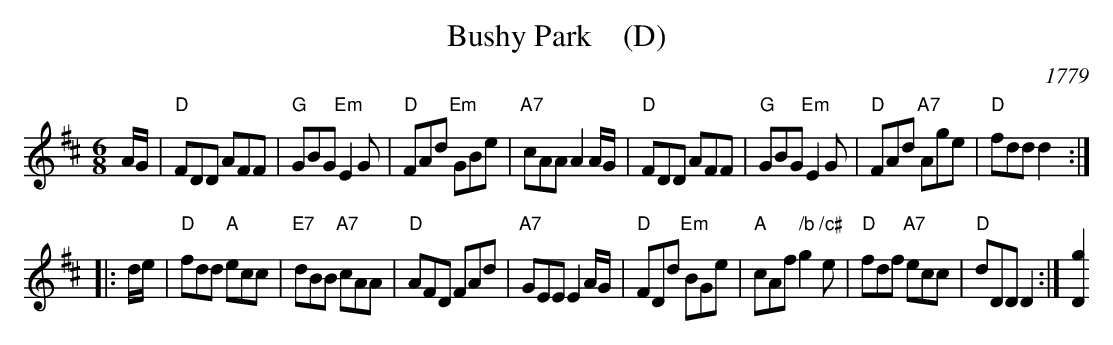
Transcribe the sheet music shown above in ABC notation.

X:1	% Number at upper right
T: Bushy Park    (D)
O: 1779
L: 1/8
M: 6/8
K: D
A/G/ |\
"D"FDD AFF | "G"GBG "Em"E2G | "D"FAd "Em"GBe | "A7"cAA A2 A/G/ |\
"D"FDD AFF | "G"GBG "Em"E2G | "D"FAd "A7"Age | "D"fdd d2 :|
|: d/e/ |\
"D"fdd "A"ecc | "E7"dBB "A7"cAA | "D"AFD FAd | "A7"GEE E2 A/G/ |\
"D"FDd "Em"BGe | "A"cAf "/b"g2"/c#"e | "D"fdf "A7"ecc | "D"dDD D2 :| [g2D2]
